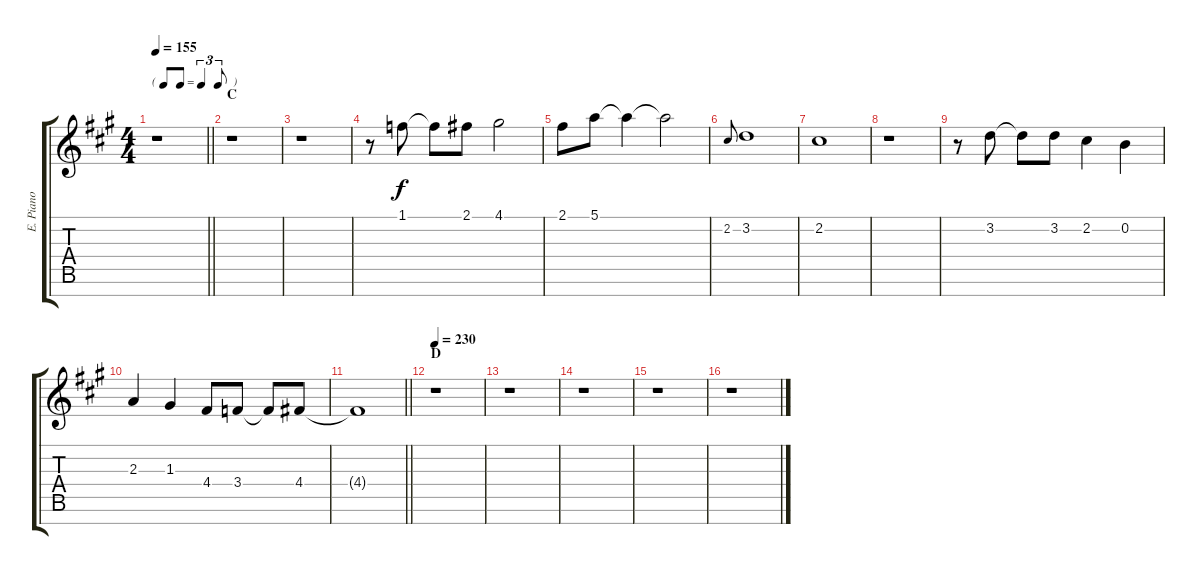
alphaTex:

\track ("E. Piano" "E. Piano") {instrument pad1newage}
\staff {score tabs}
\tuning (E5 B4 G4 D4 A3 E3 B2) {hide}
\ts (4 4)
\tf triplet8th
\tempo 155
\clef g2
\barLineRight lightlight
\ks a
r.1{dy f} |
\section ("" "C")
r.1 |
r.1 |
r.8 1.1.8 1.1{t}.8 2.1.8 4.1.2 |
2.1.8 5.1.8 5.1{t}.4 5.1{t}.2 |
2.2.8{gr onbeat} 3.2.1 |
2.2.1 |
r.1 |
r.8 3.2.8 3.2{t}.8 3.2.8 2.2.4 0.2.4 |
2.3.4 1.3.4 4.4.8 3.4.8 3.4{t}.8 4.4.8 |
\barLineRight lightlight
4.4{t}.1 |
\section ("" "D")
\tempo 230
r.1 |
r.1 |
r.1 |
r.1 |
r.1
